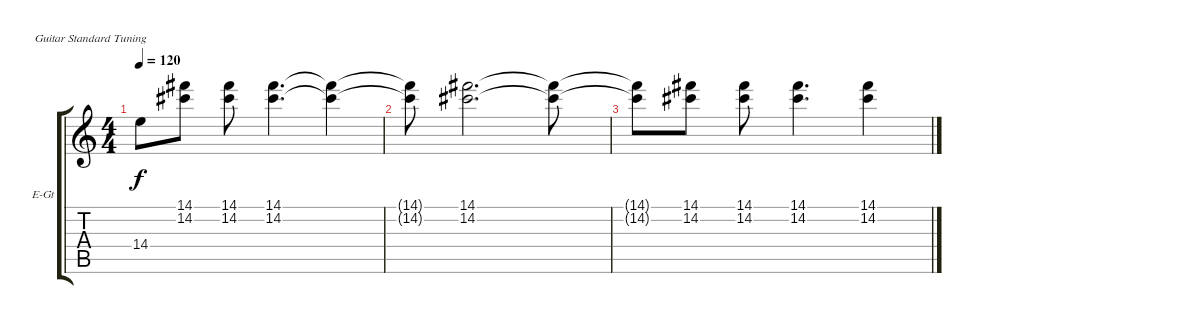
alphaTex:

\bracketExtendMode groupsimilarinstruments
\firstSystemTrackNameOrientation horizontal
\otherSystemsTrackNameOrientation horizontal
\track ("Distortion Guitar 3" "E-Gt") {instrument distortionguitar}
\staff {score tabs}
\tuning (E4 B3 G3 D3 A2 E2)
\ts (4 4)
\tempo 120
\clef g2
\scale
0.333333
\ks c
14.4{t}.8{dy f} (14.1 14.2).8 (14.1 14.2).8 (14.1 14.2).4{d} (14.1{t} 14.2{t}).4 |
\scale
0.333333 (14.1{t} 14.2{t}).8 (14.1 14.2).2{d} (14.1{t} 14.2{t}).8 |
\scale
0.333333 (14.1{t} 14.2{t}).8 (14.1 14.2).8 (14.1 14.2).8 (14.1 14.2).4{d} (14.1 14.2).4 |
\scale
0.333333 |
\scale
0.333333 |
\scale
0.333333
